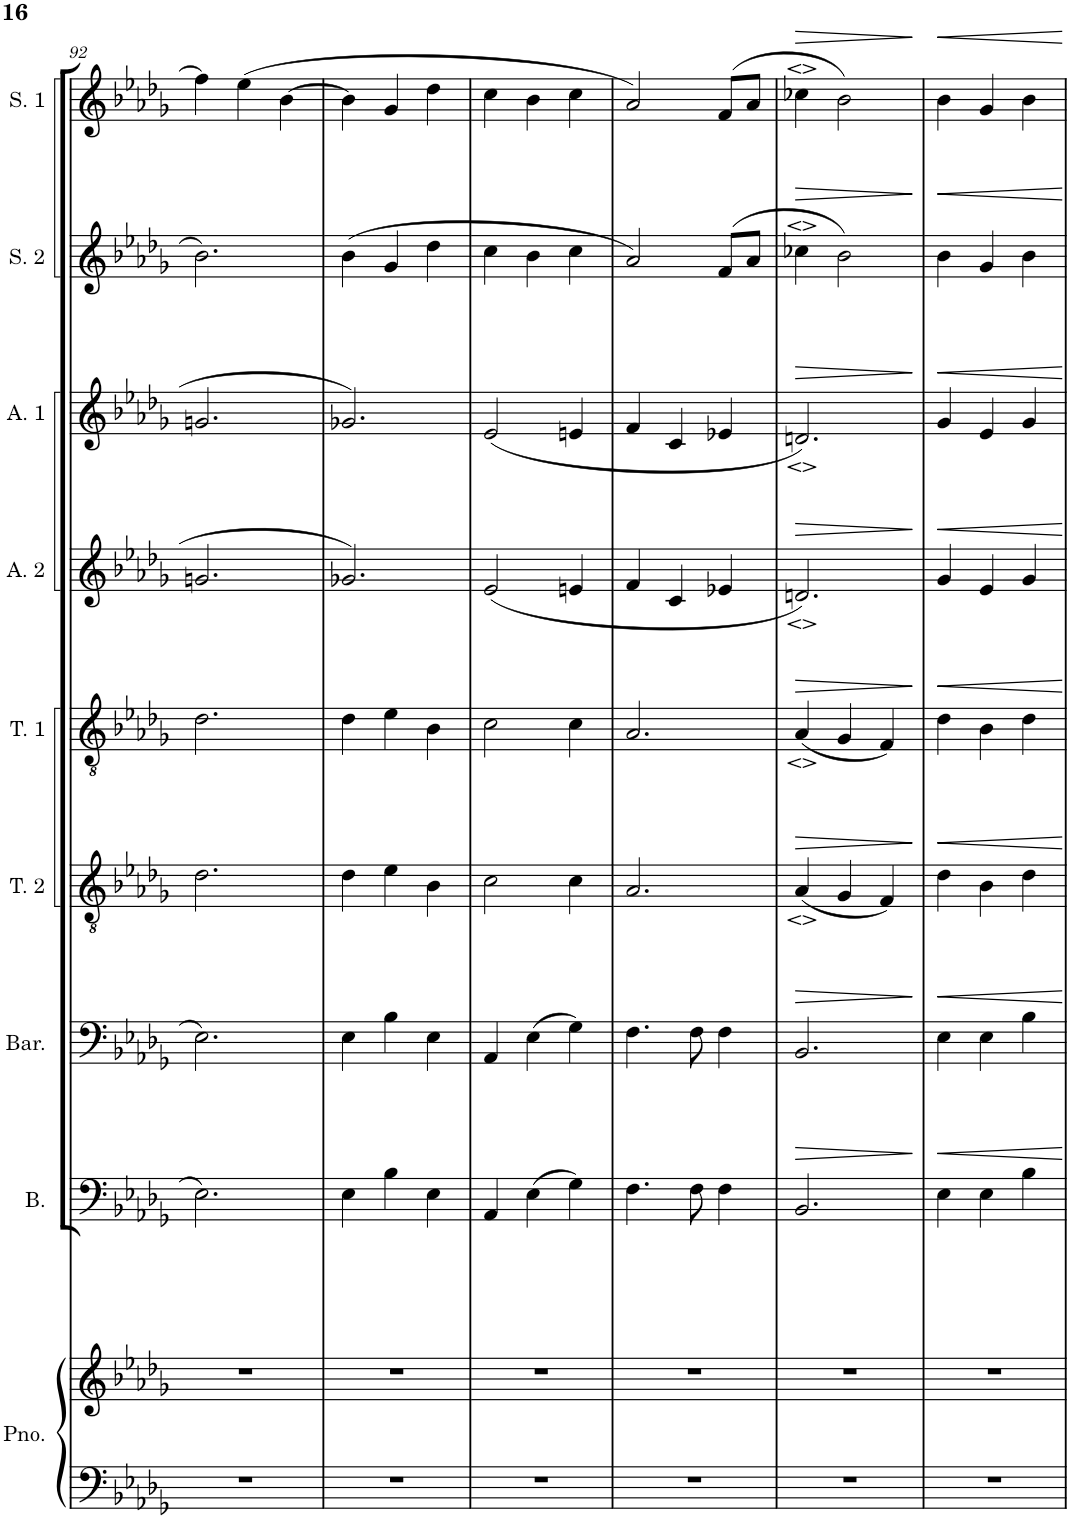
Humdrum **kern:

**kern	**kern	**kern	**kern	**kern	**kern	**kern	**kern	**kern	**kern
*part9	*part9	*part8	*part7	*part6	*part5	*part4	*part3	*part2	*part1
*staff10	*staff9	*staff8	*staff7	*staff6	*staff5	*staff4	*staff3	*staff2	*staff1
*I"Piano	*	*I"Bass	*I"Baritone	*I"Tenor 2	*I"Tenor 1	*I"Alto 2	*I"Alto 1	*I"Soprano 2	*I"Soprano 1
*I'Pno.	*	*I'B.	*I'Bar.	*I'T. 2	*I'T. 1	*I'A. 2	*I'A. 1	*I'S. 2	*I'S. 1
!!LO:PB:g=z
*clefF4	*clefG2	*clefF4	*clefF4	*clefGv2	*clefGv2	*clefG2	*clefG2	*clefG2	*clefG2
*k[b-e-a-d-g-]	*k[b-e-a-d-g-]	*k[b-e-a-d-g-]	*k[b-e-a-d-g-]	*k[b-e-a-d-g-]	*k[b-e-a-d-g-]	*k[b-e-a-d-g-]	*k[b-e-a-d-g-]	*k[b-e-a-d-g-]	*k[b-e-a-d-g-]
*M3/4	*M3/4	*M3/4	*M3/4	*M3/4	*M3/4	*M3/4	*M3/4	*M3/4	*M3/4
=92	=92	=92	=92	=92	=92	=92	=92	=92	=92
2.r	2.r	2.E-\	2.E-\	2.d-\	2.d-\	2.gn/	2.gn/	2.b-\	4ff\]
.	.	.	.	.	.	.	.	.	(4ee-\
.	.	.	.	.	.	.	.	.	[4b-\
=93	=93	=93	=93	=93	=93	=93	=93	=93	=93
2.r	2.r	4E-\	4E-\	4d-\	4d-\	2.g-X/	2.g-X/	(4b-\	4b-\]
.	.	4B-\	4B-\	4e-\	4e-\	.	.	4g-/	4g-/
.	.	4E-\	4E-\	4B-\	4B-\	.	.	4dd-\	4dd-\
=94	=94	=94	=94	=94	=94	=94	=94	=94	=94
2.r	2.r	4AA-/	4AA-/	2c\	2c\	(2e-/	(2e-/	4cc\	4cc\
.	.	(4E-\	(4E-\	.	.	.	.	4b-\	4b-\
.	.	4G-\)	4G-\)	4c\	4c\	4en/	4en/	4cc\	4cc\
=95	=95	=95	=95	=95	=95	=95	=95	=95	=95
2.r	2.r	4.F\	4.F\	2.A-/	2.A-/	4f/	4f/	2a-/)	2a-/)
.	.	.	.	.	.	4c/	4c/	.	.
.	.	8F\	8F\	.	.	.	.	.	.
.	.	4F\	4F\	.	.	4e-X/	4e-X/	(8f/L	(8f/L
.	.	.	.	.	.	.	.	8a-/J	8a-/J
=96	=96	=96	=96	=96	=96	=96	=96	=96	=96
2.r	2.r	2.BB-/	2.BB-/	(4A-/	(4A-/	2.dn/)	2.dn/)	4cc-X\	4cc-X\
.	.	.	.	4G-/	4G-/	.	.	2b-\)	2b-\)
.	.	.	.	4F/)	4F/)	.	.	.	.
=97	=97	=97	=97	=97	=97	=97	=97	=97	=97
2.r	2.r	4E-\	4E-\	4d-\	4d-\	4g-/	4g-/	4b-\	4b-\
.	.	4E-\	4E-\	4B-\	4B-\	4e-/	4e-/	4g-/	4g-/
.	.	4B-\	4B-\	4d-\	4d-\	4g-/	4g-/	4b-\	4b-\
=	=	=	=	=	=	=	=	=	=
*-	*-	*-	*-	*-	*-	*-	*-	*-	*-
